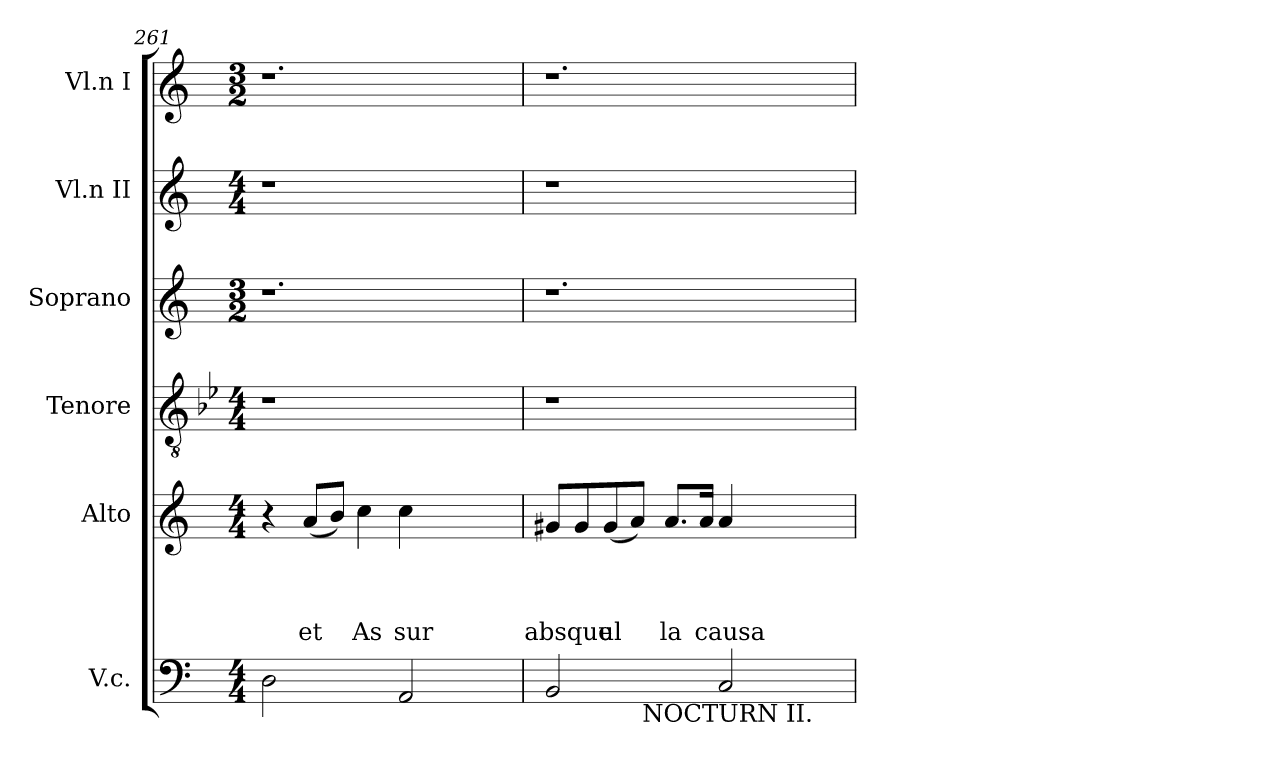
**kern	**kern	**text	**text	**text	**text	**kern	**kern	**kern	**kern
*part6	*part5	*part5	*part5	*part5	*part5	*part4	*part3	*part2	*part1
*staff6	*staff5	*staff5	*staff5	*staff5	*staff5	*staff4	*staff3	*staff2	*staff1
*I"V.c.	*I"Alto	*	*	*	*	*I"Tenore	*I"Soprano	*I"Vl.n II	*I"Vl.n I
*I'V.c.	*I'Alto	*	*	*	*	*I'Tenore	*I'Soprano	*I'Vl.n II	*I'Vl.n I
*clefF4	*clefG2	*	*	*	*	*clefGv2	*clefG2	*clefG2	*clefG2
*k[]	*k[]	*	*	*	*	*k[b-e-]	*k[]	*k[]	*k[]
*C:	*C:	*	*	*	*	*B-:	*C:	*C:	*C:
*M4/4	*M4/4	*	*	*	*	*M4/4	*M3/2	*M4/4	*M3/2
=261	=261	=261	=261	=261	=261	=261	=261	=261	=261
2D\	4r	.	.	.	.	1r	1.r	1r	1.r
!	!	!	!	!	!LO:LY:b	!	!	!	!
.	(<8a/L	.	.	.	et	.	.	.	.
.	8b/J)	.	.	.	.	.	.	.	.
!	!	!	!	!	!LO:LY:b	!	!	!	!
4ryy	4cc\	.	.	.	As	.	.	.	.
!	!	!	!	!	!LO:LY:b	!	!	!	!
2AA/	4cc\	.	.	.	sur	.	.	.	.
.	2ryy	.	.	.	.	2ryy	.	2ryy	.
4ryy	.	.	.	.	.	.	.	.	.
=262	=262	=262	=262	=262	=262	=262	=262	=262	=262
!	!	!	!	!	!LO:LY:b	!	!	!	!
*^	*	*	*	*	*	*	*	*	*
2BB/	4ryy	8g#X/L	.	.	.	absque	1r	1.r	1r	1.r
.	.	8g#/	.	.	.	.	.	.	.	.
!	!	!	!	!	!	!LO:LY:b	!	!	!	!
.	8ryy	(<8g#/	.	.	.	ul	.	.	.	.
.	32ryy	8a/J)	.	.	.	.	.	.	.	.
!	!LO:TX:b:t=NOCTURN II.	!	!	!	!	!	!	!	!	!
.	1ryy	.	.	.	.	.	.	.	.	.
!	!	!	!	!	!	!LO:LY:b	!	!	!	!
4ryy	.	8.a/L	.	.	.	la	.	.	.	.
!	!	!	!	!	!	!LO:LY:b	!	!	!	!
.	.	16a/Jk	.	.	.	causa	.	.	.	.
2C/	.	4a/	.	.	.	.	.	.	.	.
.	.	2ryy	.	.	.	.	2ryy	.	2ryy	.
4ryy	.	.	.	.	.	.	.	.	.	.
.	16.ryy	.	.	.	.	.	.	.	.	.
*v	*v	*	*	*	*	*	*	*	*	*
=	=	=	=	=	=	=	=	=	=
*-	*-	*-	*-	*-	*-	*-	*-	*-	*-
